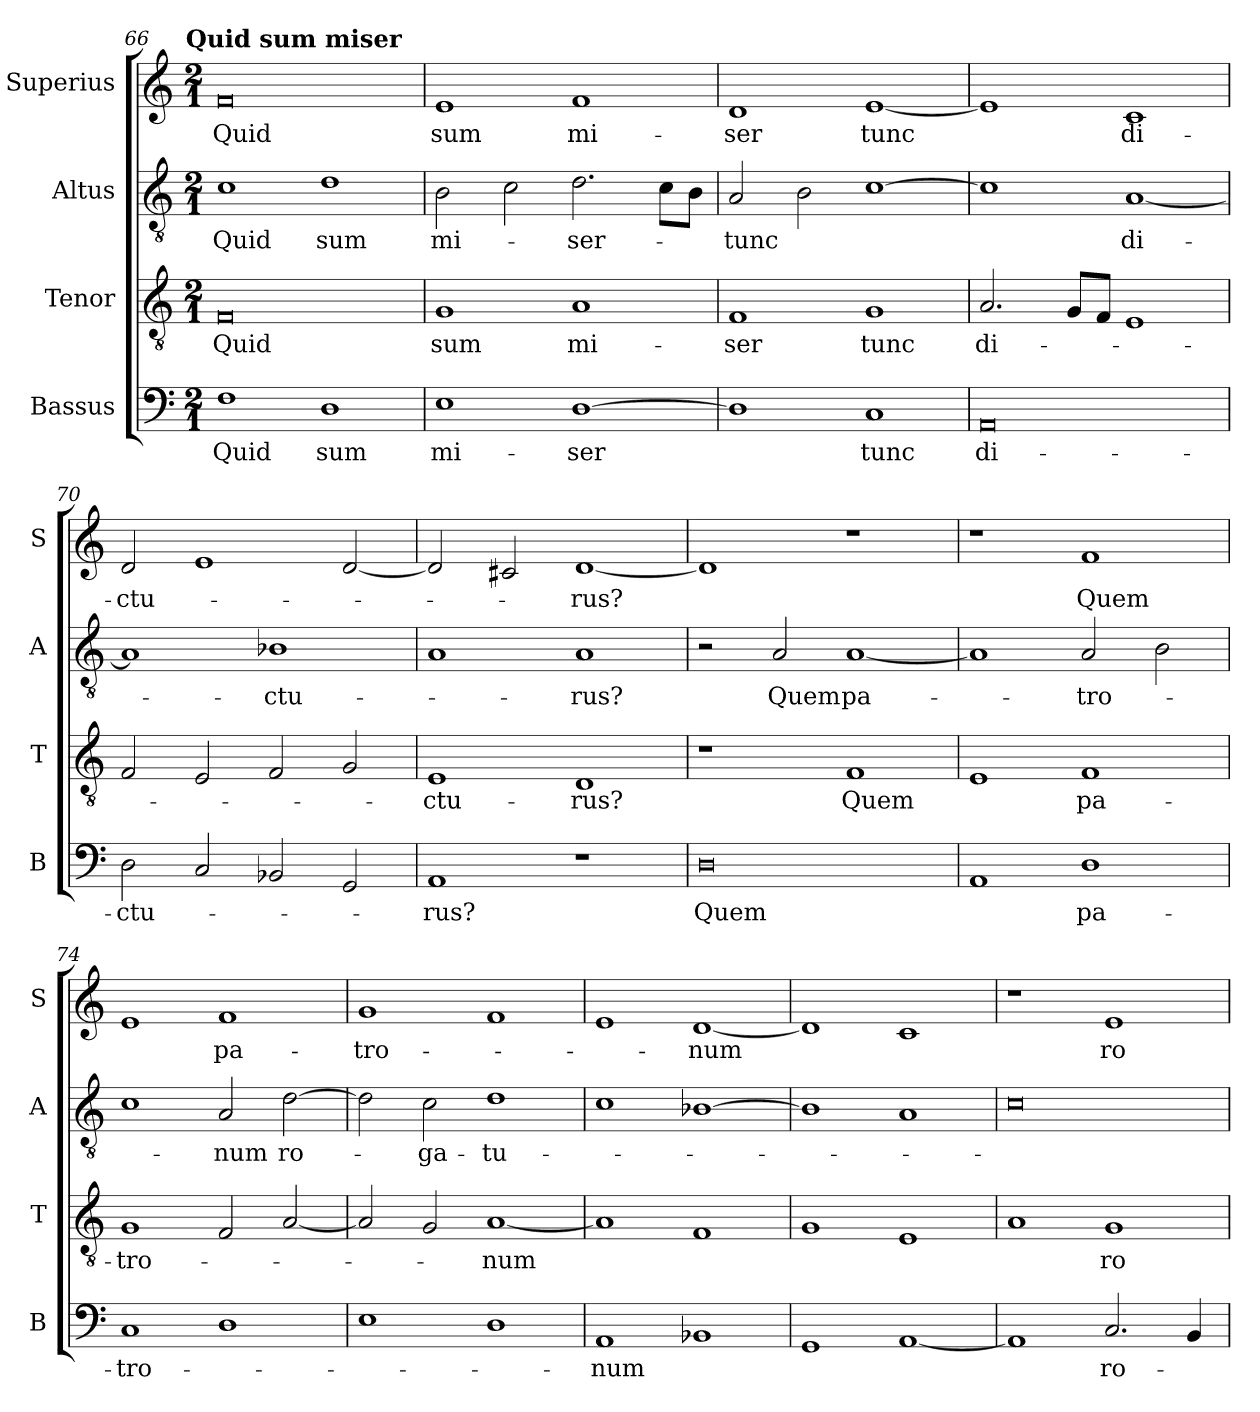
**kern	**text	**kern	**text	**kern	**text	**kern	**text
*part4	*part4	*part3	*part3	*part2	*part2	*part1	*part1
*staff4	*staff4	*staff3	*staff3	*staff2	*staff2	*staff1	*staff1
*I"Bassus	*	*I"Tenor	*	*I"Altus	*	*I"Superius	*
*I'B	*	*I'T	*	*I'A	*	*I'S	*
!!LO:PB:g=z
*clefF4	*	*clefGv2	*	*clefGv2	*	*clefG2	*
*k[]	*	*k[]	*	*k[]	*	*k[]	*
!!LO:TX:omd:t=Quid sum miser
*M2/1	*	*M2/1	*	*M2/1	*	*M2/1	*
=66	=66	=66	=66	=66	=66	=66	=66
1F	Quid	0F	Quid	1c	Quid	0f	Quid
1D	sum	.	.	1d	sum	.	.
=67	=67	=67	=67	=67	=67	=67	=67
1E	mi-	1G	sum	2B	mi-	1e	sum
.	.	.	.	2c	.	.	.
[1D	-ser	1A	mi-	2.d	-ser-	1f	mi-
.	.	.	.	8cL	.	.	.
.	.	.	.	8BJ	.	.	.
=68	=68	=68	=68	=68	=68	=68	=68
1D]	.	1F	-ser	2A	-tunc	1d	-ser
.	.	.	.	2B	.	.	.
1C	tunc	1G	tunc	[1c	.	[1e	tunc
=69	=69	=69	=69	=69	=69	=69	=69
0AA	di-	2.A	di-	1c]	.	1e]	.
.	.	8GL	.	.	.	.	.
.	.	8FJ	.	.	.	.	.
.	.	1E	.	[1A	di-	1c	di-
=70	=70	=70	=70	=70	=70	=70	=70
2D	-ctu-	2F	.	1A]	.	2d	-ctu-
2C	.	2E	.	.	.	1e	.
2BB-X	.	2F	.	1B-X	-ctu-	.	.
2GG	.	2G	.	.	.	[2d	.
=71	=71	=71	=71	=71	=71	=71	=71
1AA	-rus?	1E	-ctu-	1A	.	2d]	.
.	.	.	.	.	.	2c#X	.
1r	.	1D	-rus?	1A	-rus?	[1d	-rus?
=72	=72	=72	=72	=72	=72	=72	=72
0D	Quem	1r	.	2r	.	1d]	.
.	.	.	.	2A	Quem	.	.
.	.	1F	Quem	[1A	pa-	1r	.
=73	=73	=73	=73	=73	=73	=73	=73
1AA	.	1E	.	1A]	.	1r	.
1D	pa-	1F	pa-	2A	-tro-	1f	Quem
.	.	.	.	2B	.	.	.
=74	=74	=74	=74	=74	=74	=74	=74
1C	-tro-	1G	-tro-	1c	.	1e	.
1D	.	2F	.	2A	-num	1f	pa-
.	.	[2A	.	[2d	ro-	.	.
=75	=75	=75	=75	=75	=75	=75	=75
1E	.	2A]	.	2d]	.	1g	-tro-
.	.	2G	.	2c	-ga-	.	.
1D	.	[1A	-num	1d	-tu-	1f	.
=76	=76	=76	=76	=76	=76	=76	=76
1AA	-num	1A]	.	1c	.	1e	.
1BB-X	.	1F	.	[1B-X	.	[1d	-num
=77	=77	=77	=77	=77	=77	=77	=77
1GG	.	1G	.	1B-]	.	1d]	.
[1AA	.	1E	.	1A	.	1c	.
=78	=78	=78	=78	=78	=78	=78	=78
1AA]	.	1A	.	0c	.	1r	.
2.C	ro-	1G	ro-	.	.	1e	ro-
4BB	.	.	.	.	.	.	.
=	=	=	=	=	=	=	=
*-	*-	*-	*-	*-	*-	*-	*-
